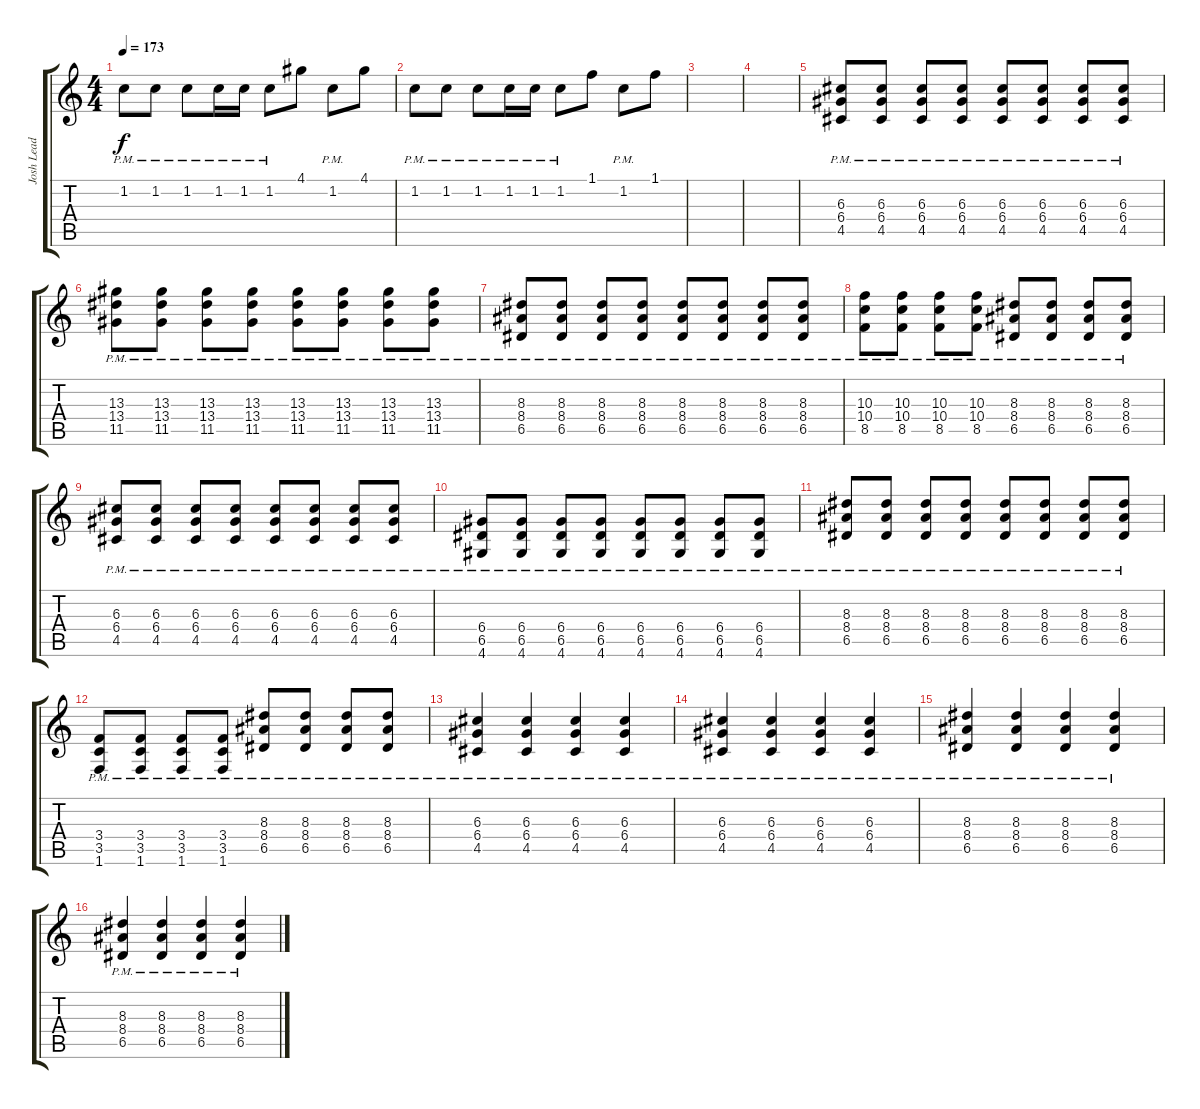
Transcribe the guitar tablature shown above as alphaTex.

\track ("Josh Lead" "Josh Lead") {instrument distortionguitar}
\staff {score tabs}
\tuning (E4 B3 G3 D3 A2 E2) {hide}
\ts (4 4)
\tempo 173
\clef g2
\ks c
1.2{pm}.8{dy f volume 16} 1.2{pm}.8 1.2{pm}.8 1.2{pm}.16 1.2{pm}.16 1.2{pm}.8 4.1.8 1.2{pm}.8 4.1.8 |
1.2{pm}.8{volume 16} 1.2{pm}.8 1.2{pm}.8 1.2{pm}.16 1.2{pm}.16 1.2{pm}.8 1.1.8 1.2{pm}.8 1.1.8 |
|
|
(6.3{pm} 6.4{pm} 4.5{pm}).8 (6.3{pm} 6.4{pm} 4.5{pm}).8 (6.3{pm} 6.4{pm} 4.5{pm}).8 (6.3{pm} 6.4{pm} 4.5{pm}).8 (6.3{pm} 6.4{pm} 4.5{pm}).8 (6.3{pm} 6.4{pm} 4.5{pm}).8 (6.3{pm} 6.4{pm} 4.5{pm}).8 (6.3{pm} 6.4{pm} 4.5{pm}).8 |
(13.3{pm} 13.4{pm} 11.5{pm}).8 (13.3{pm} 13.4{pm} 11.5{pm}).8 (13.3{pm} 13.4{pm} 11.5{pm}).8 (13.3{pm} 13.4{pm} 11.5{pm}).8 (13.3{pm} 13.4{pm} 11.5{pm}).8 (13.3{pm} 13.4{pm} 11.5{pm}).8 (13.3{pm} 13.4{pm} 11.5{pm}).8 (13.3{pm} 13.4{pm} 11.5{pm}).8 |
(8.3{pm} 8.4{pm} 6.5{pm}).8 (8.3{pm} 8.4{pm} 6.5{pm}).8 (8.3{pm} 8.4{pm} 6.5{pm}).8 (8.3{pm} 8.4{pm} 6.5{pm}).8 (8.3{pm} 8.4{pm} 6.5{pm}).8 (8.3{pm} 8.4{pm} 6.5{pm}).8 (8.3{pm} 8.4{pm} 6.5{pm}).8 (8.3{pm} 8.4{pm} 6.5{pm}).8 |
(10.3{pm} 10.4{pm} 8.5{pm}).8 (10.3{pm} 10.4{pm} 8.5{pm}).8 (10.3{pm} 10.4{pm} 8.5{pm}).8 (10.3{pm} 10.4{pm} 8.5{pm}).8 (8.3{pm} 8.4{pm} 6.5{pm}).8 (8.3{pm} 8.4{pm} 6.5{pm}).8 (8.3{pm} 8.4{pm} 6.5{pm}).8 (8.3{pm} 8.4{pm} 6.5{pm}).8 |
(6.3{pm} 6.4{pm} 4.5{pm}).8 (6.3{pm} 6.4{pm} 4.5{pm}).8 (6.3{pm} 6.4{pm} 4.5{pm}).8 (6.3{pm} 6.4{pm} 4.5{pm}).8 (6.3{pm} 6.4{pm} 4.5{pm}).8 (6.3{pm} 6.4{pm} 4.5{pm}).8 (6.3{pm} 6.4{pm} 4.5{pm}).8 (6.3{pm} 6.4{pm} 4.5{pm}).8 |
(6.4{pm} 6.5{pm} 4.6{pm}).8 (6.4{pm} 6.5{pm} 4.6{pm}).8 (6.4{pm} 6.5{pm} 4.6{pm}).8 (6.4{pm} 6.5{pm} 4.6{pm}).8 (6.4{pm} 6.5{pm} 4.6{pm}).8 (6.4{pm} 6.5{pm} 4.6{pm}).8 (6.4{pm} 6.5{pm} 4.6{pm}).8 (6.4{pm} 6.5{pm} 4.6{pm}).8 |
(8.3{pm} 8.4{pm} 6.5{pm}).8 (8.3{pm} 8.4{pm} 6.5{pm}).8 (8.3{pm} 8.4{pm} 6.5{pm}).8 (8.3{pm} 8.4{pm} 6.5{pm}).8 (8.3{pm} 8.4{pm} 6.5{pm}).8 (8.3{pm} 8.4{pm} 6.5{pm}).8 (8.3{pm} 8.4{pm} 6.5{pm}).8 (8.3{pm} 8.4{pm} 6.5{pm}).8 |
(3.4{pm} 3.5{pm} 1.6{pm}).8 (3.4{pm} 3.5{pm} 1.6{pm}).8 (3.4{pm} 3.5{pm} 1.6{pm}).8 (3.4{pm} 3.5{pm} 1.6{pm}).8 (8.3{pm} 8.4{pm} 6.5{pm}).8 (8.3{pm} 8.4{pm} 6.5{pm}).8 (8.3{pm} 8.4{pm} 6.5{pm}).8 (8.3{pm} 8.4{pm} 6.5{pm}).8 |
(6.3{pm} 6.4{pm} 4.5{pm}).4 (6.3{pm} 6.4{pm} 4.5{pm}).4 (6.3{pm} 6.4{pm} 4.5{pm}).4 (6.3{pm} 6.4{pm} 4.5{pm}).4 |
(6.3{pm} 6.4{pm} 4.5{pm}).4 (6.3{pm} 6.4{pm} 4.5{pm}).4 (6.3{pm} 6.4{pm} 4.5{pm}).4 (6.3{pm} 6.4{pm} 4.5{pm}).4 |
(8.3{pm} 8.4{pm} 6.5{pm}).4 (8.3{pm} 8.4{pm} 6.5{pm}).4 (8.3{pm} 8.4{pm} 6.5{pm}).4 (8.3{pm} 8.4{pm} 6.5{pm}).4 |
(8.3{pm} 8.4{pm} 6.5{pm}).4 (8.3{pm} 8.4{pm} 6.5{pm}).4 (8.3{pm} 8.4{pm} 6.5{pm}).4 (8.3{pm} 8.4{pm} 6.5{pm}).4
